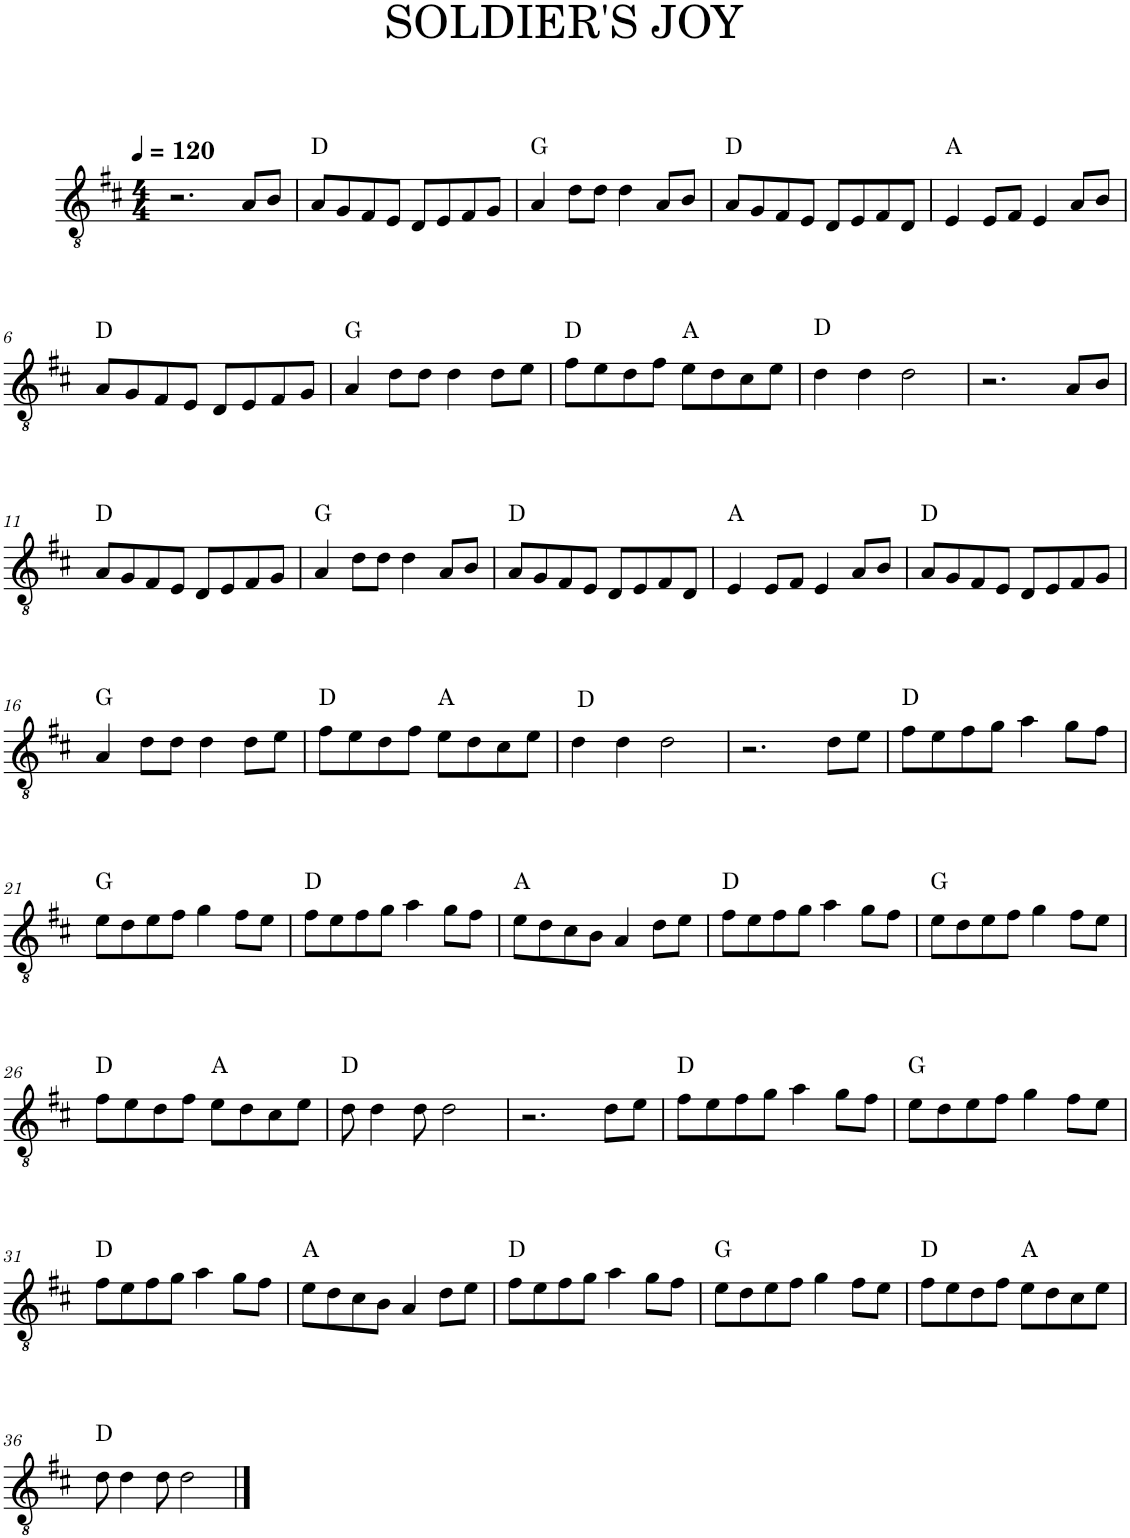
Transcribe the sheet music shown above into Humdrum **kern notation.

**kern	**harte
*part1	*part1
*staff1	*
*I"________	*
*clefGv2	*
*k[f#c#]	*
*M4/4	*
*MM120	*
=1	=1
2.r	.
8A/L	.
8B/J	.
=2	=2
8A/L	D:maj
8G/	.
8F#/	.
8E/J	.
8D/L	.
8E/	.
8F#/	.
8G/J	.
=3	=3
4A/	G:maj
8d\L	.
8d\J	.
4d\	.
8A/L	.
8B/J	.
=4	=4
8A/L	D:maj
8G/	.
8F#/	.
8E/J	.
8D/L	.
8E/	.
8F#/	.
8D/J	.
=5	=5
4E/	A:maj
8E/L	.
8F#/J	.
4E/	.
8A/L	.
8B/J	.
!!LO:LB:g=z
=6	=6
8A/L	D:maj
8G/	.
8F#/	.
8E/J	.
8D/L	.
8E/	.
8F#/	.
8G/J	.
=7	=7
4A/	G:maj
8d\L	.
8d\J	.
4d\	.
8d\L	.
8e\J	.
=8	=8
8f#\L	D:maj
8e\	.
8d\	.
8f#\J	.
8e\L	A:maj
8d\	.
8c#\	.
8e\J	.
=9	=9
4d\	D:maj
4d\	.
2d\	.
=10	=10
2.r	.
8A/L	.
8B/J	.
!!LO:LB:g=z
=11	=11
8A/L	D:maj
8G/	.
8F#/	.
8E/J	.
8D/L	.
8E/	.
8F#/	.
8G/J	.
=12	=12
4A/	G:maj
8d\L	.
8d\J	.
4d\	.
8A/L	.
8B/J	.
=13	=13
8A/L	D:maj
8G/	.
8F#/	.
8E/J	.
8D/L	.
8E/	.
8F#/	.
8D/J	.
=14	=14
4E/	A:maj
8E/L	.
8F#/J	.
4E/	.
8A/L	.
8B/J	.
=15	=15
8A/L	D:maj
8G/	.
8F#/	.
8E/J	.
8D/L	.
8E/	.
8F#/	.
8G/J	.
!!LO:LB:g=z
=16	=16
4A/	G:maj
8d\L	.
8d\J	.
4d\	.
8d\L	.
8e\J	.
=17	=17
8f#\L	D:maj
8e\	.
8d\	.
8f#\J	.
8e\L	A:maj
8d\	.
8c#\	.
8e\J	.
=18	=18
4d\	D:maj
4d\	.
2d\	.
=19	=19
2.r	.
8d\L	.
8e\J	.
=20	=20
8f#\L	D:maj
8e\	.
8f#\	.
8g\J	.
4a\	.
8g\L	.
8f#\J	.
!!LO:LB:g=z
=21	=21
8e\L	G:maj
8d\	.
8e\	.
8f#\J	.
4g\	.
8f#\L	.
8e\J	.
=22	=22
8f#\L	D:maj
8e\	.
8f#\	.
8g\J	.
4a\	.
8g\L	.
8f#\J	.
=23	=23
8e\L	A:maj
8d\	.
8c#\	.
8B\J	.
4A/	.
8d\L	.
8e\J	.
=24	=24
8f#\L	D:maj
8e\	.
8f#\	.
8g\J	.
4a\	.
8g\L	.
8f#\J	.
=25	=25
8e\L	G:maj
8d\	.
8e\	.
8f#\J	.
4g\	.
8f#\L	.
8e\J	.
!!LO:LB:g=z
=26	=26
8f#\L	D:maj
8e\	.
8d\	.
8f#\J	.
8e\L	A:maj
8d\	.
8c#\	.
8e\J	.
=27	=27
8d\	D:maj
4d\	.
8d\	.
2d\	.
=28	=28
2.r	.
8d\L	.
8e\J	.
=29	=29
8f#\L	D:maj
8e\	.
8f#\	.
8g\J	.
4a\	.
8g\L	.
8f#\J	.
=30	=30
8e\L	G:maj
8d\	.
8e\	.
8f#\J	.
4g\	.
8f#\L	.
8e\J	.
!!LO:LB:g=z
=31	=31
8f#\L	D:maj
8e\	.
8f#\	.
8g\J	.
4a\	.
8g\L	.
8f#\J	.
=32	=32
8e\L	A:maj
8d\	.
8c#\	.
8B\J	.
4A/	.
8d\L	.
8e\J	.
=33	=33
8f#\L	D:maj
8e\	.
8f#\	.
8g\J	.
4a\	.
8g\L	.
8f#\J	.
=34	=34
8e\L	G:maj
8d\	.
8e\	.
8f#\J	.
4g\	.
8f#\L	.
8e\J	.
=35	=35
8f#\L	D:maj
8e\	.
8d\	.
8f#\J	.
8e\L	A:maj
8d\	.
8c#\	.
8e\J	.
!!LO:LB:g=z
=36	=36
8d\	D:maj
4d\	.
8d\	.
2d\	.
==	==
*-	*-
